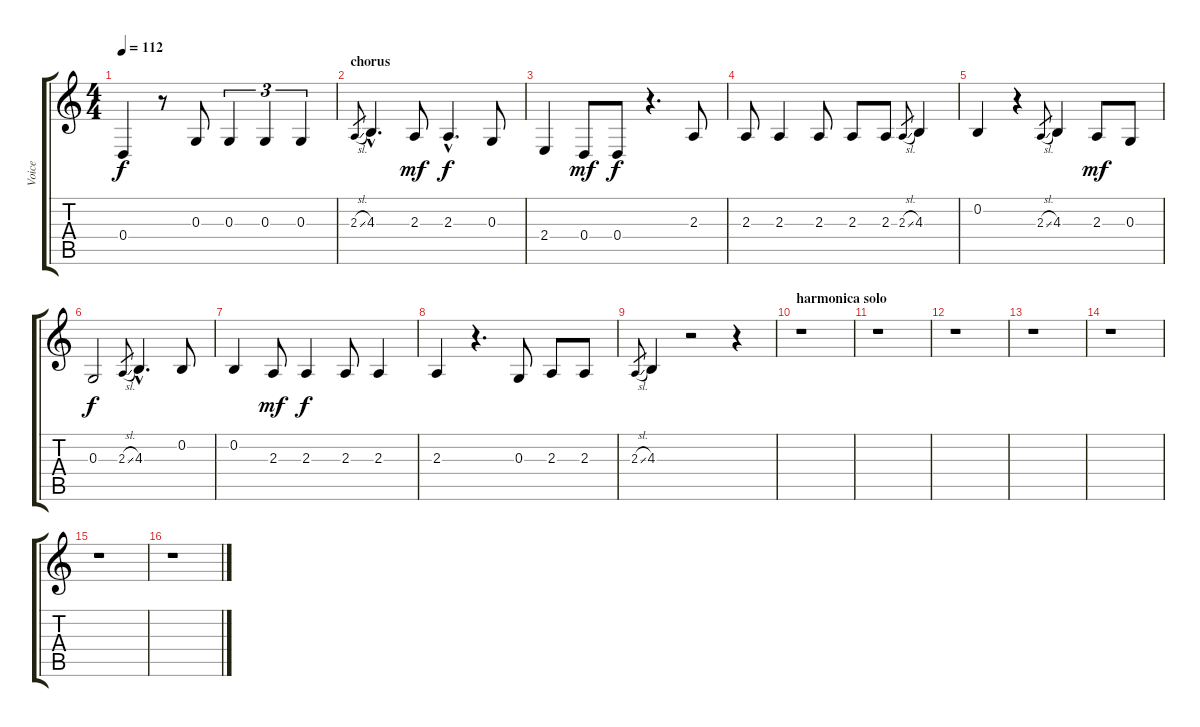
\track ("Voice" "Voice") {instrument lead5charang}
\staff {score tabs}
\tuning (E4 B3 G3 D3 A2 E2) {hide}
\ts (4 4)
\tempo 112
\clef g2
\ks c
0.4.4{dy f} r.8 0.3.8 0.3.4{tu (3 2)} 0.3.4{tu (3 2)} 0.3.4{tu (3 2)} |
\section ("" "chorus")
2.3{sl}.8{gr} 4.3{hac}.4{d} 2.3.8{dy mf} 2.3{hac}.4{d dy f} 0.3.8 |
2.4.4 0.4.8{dy mf} 0.4.8{dy f} r.4{d} 2.3.8 |
2.3.8 2.3.4 2.3.8 2.3.8 2.3.8 2.3{sl}.8{gr} 4.3.4 |
0.2.4 r.4 2.3{sl}.8{gr} 4.3.4 2.3.8{dy mf} 0.3.8 |
0.3.2{dy f} 2.3{sl}.8{gr} 4.3{hac}.4{d} 0.2.8 |
0.2.4 2.3.8{dy mf} 2.3.4{dy f} 2.3.8 2.3.4 |
2.3.4 r.4{d} 0.3.8 2.3.8 2.3.8 |
2.3{sl}.8{gr} 4.3.4 r.2 r.4 |
\section ("" "harmonica solo")
r.1 |
r.1 |
r.1 |
r.1 |
r.1 |
r.1 |
r.1
